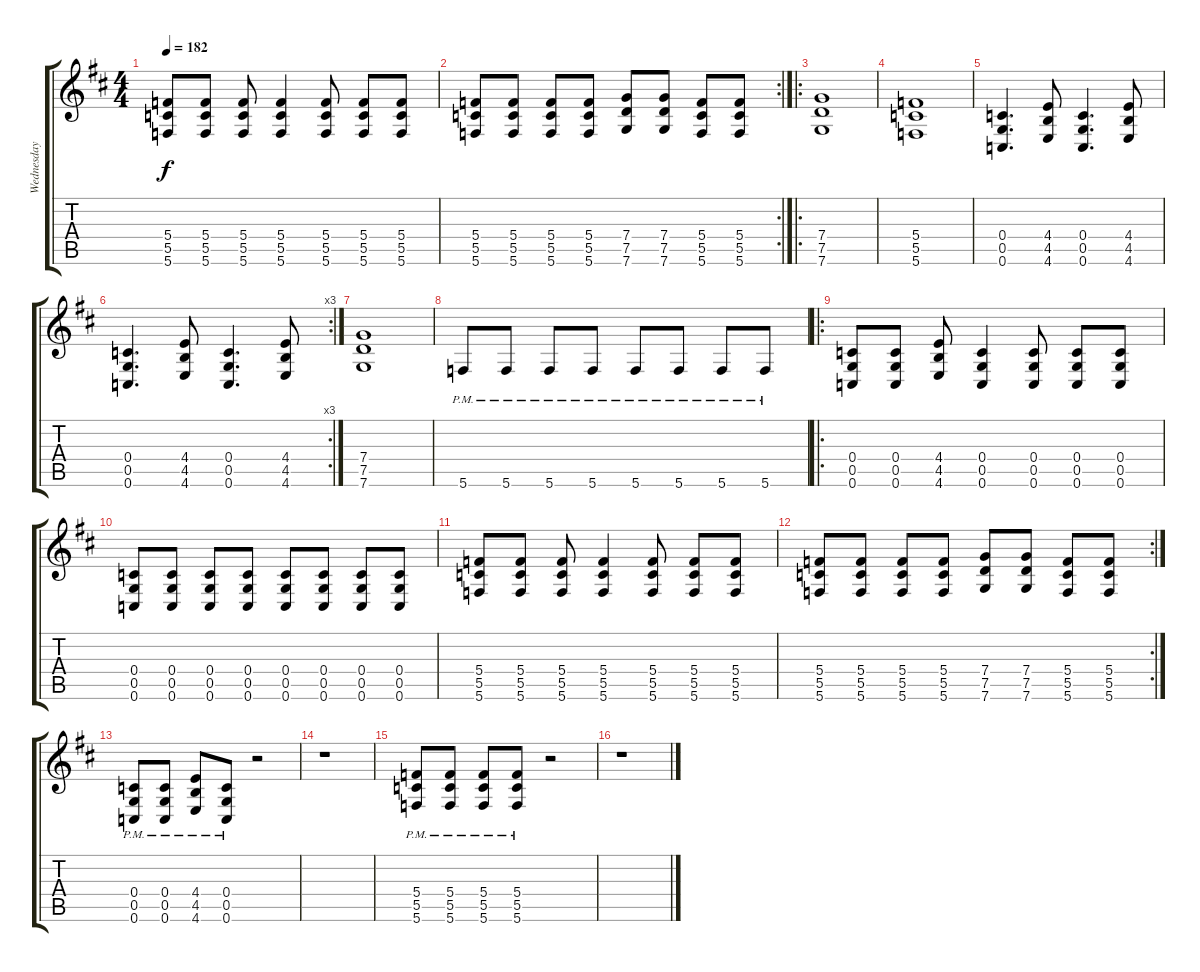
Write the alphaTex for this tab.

\track ("Wednesday 13" "Wednesday ") {instrument distortionguitar}
\staff {score tabs}
\tuning (D4 A3 F3 C3 G2 C2) {hide}
\ts (4 4)
\tempo 182
\clef g2
\ks d
(5.4 5.5 5.6).8{dy f} (5.4 5.5 5.6).8 (5.4 5.5 5.6).8 (5.4 5.5 5.6).4 (5.4 5.5 5.6).8 (5.4 5.5 5.6).8 (5.4 5.5 5.6).8 |
\rc 2
(5.4 5.5 5.6).8 (5.4 5.5 5.6).8 (5.4 5.5 5.6).8 (5.4 5.5 5.6).8 (7.4 7.5 7.6).8 (7.4 7.5 7.6).8 (5.4 5.5 5.6).8 (5.4 5.5 5.6).8 |
\ro
(7.4 7.5 7.6).1 |
(5.4 5.5 5.6).1 |
(0.4 0.5 0.6).4{d} (4.4 4.5 4.6).8 (0.4 0.5 0.6).4{d} (4.4 4.5 4.6).8 |
\rc 3
(0.4 0.5 0.6).4{d} (4.4 4.5 4.6).8 (0.4 0.5 0.6).4{d} (4.4 4.5 4.6).8 |
(7.4 7.5 7.6).1 |
5.6{pm}.8 5.6{pm}.8 5.6{pm}.8 5.6{pm}.8 5.6{pm}.8 5.6{pm}.8 5.6{pm}.8 5.6{pm}.8 |
\ro
(0.4 0.5 0.6).8 (0.4 0.5 0.6).8 (4.4 4.5 4.6).8 (0.4 0.5 0.6).4 (0.4 0.5 0.6).8 (0.4 0.5 0.6).8 (0.4 0.5 0.6).8 |
(0.4 0.5 0.6).8 (0.4 0.5 0.6).8 (0.4 0.5 0.6).8 (0.4 0.5 0.6).8 (0.4 0.5 0.6).8 (0.4 0.5 0.6).8 (0.4 0.5 0.6).8 (0.4 0.5 0.6).8 |
(5.4 5.5 5.6).8 (5.4 5.5 5.6).8 (5.4 5.5 5.6).8 (5.4 5.5 5.6).4 (5.4 5.5 5.6).8 (5.4 5.5 5.6).8 (5.4 5.5 5.6).8 |
\rc 2
(5.4 5.5 5.6).8 (5.4 5.5 5.6).8 (5.4 5.5 5.6).8 (5.4 5.5 5.6).8 (7.4 7.5 7.6).8 (7.4 7.5 7.6).8 (5.4 5.5 5.6).8 (5.4 5.5 5.6).8 |
(0.4{pm} 0.5{pm} 0.6{pm}).8 (0.4{pm} 0.5{pm} 0.6{pm}).8 (4.4{pm} 4.5{pm} 4.6{pm}).8 (0.4{pm} 0.5{pm} 0.6{pm}).8 r.2 |
r.1 |
(5.4{pm} 5.5{pm} 5.6{pm}).8 (5.4{pm} 5.5{pm} 5.6{pm}).8 (5.4{pm} 5.5{pm} 5.6{pm}).8 (5.4{pm} 5.5{pm} 5.6{pm}).8 r.2 |
r.1
